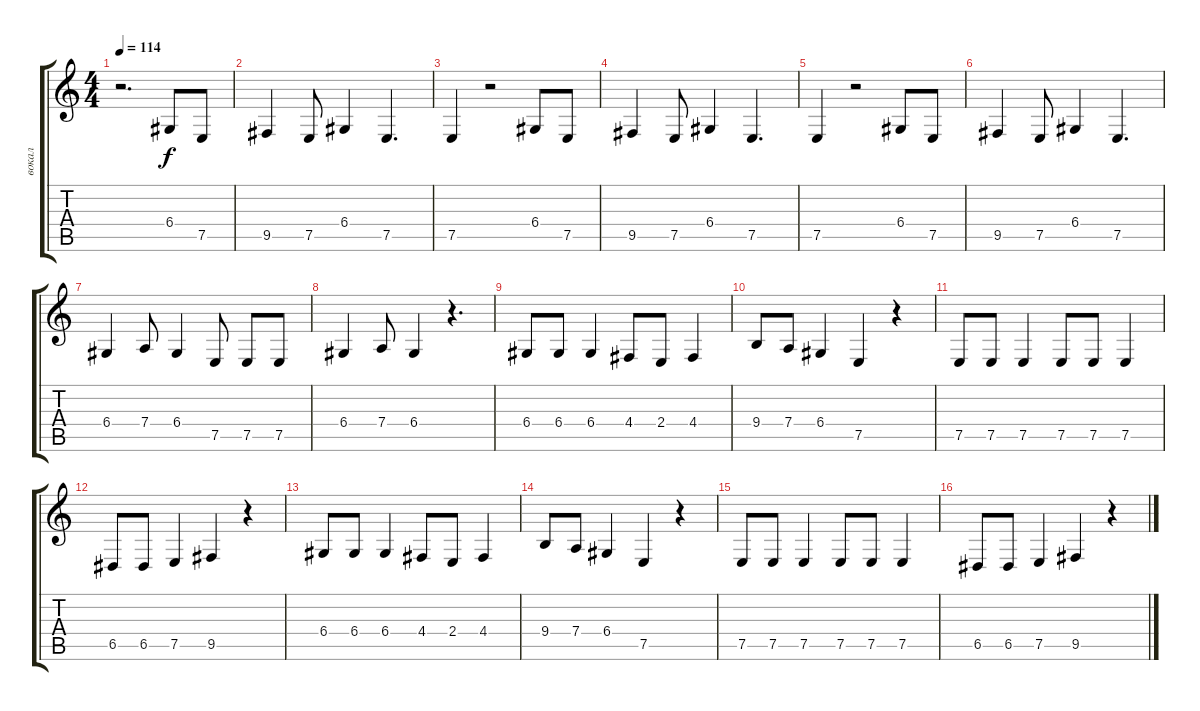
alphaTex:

\track ("вокал" "вокал") {instrument lead2sawtooth}
\staff {score tabs}
\tuning (E4 B3 G3 D3 A2 E2) {hide}
\ts (4 4)
\tempo 114
\clef g2
\ks c
r.2{d dy f} 6.4.8 7.5.8 |
9.5.4 7.5.8 6.4.4 7.5.4{d} |
7.5.4 r.2 6.4.8 7.5.8 |
9.5.4 7.5.8 6.4.4 7.5.4{d} |
7.5.4 r.2 6.4.8 7.5.8 |
9.5.4 7.5.8 6.4.4 7.5.4{d} |
6.4.4 7.4.8 6.4.4 7.5.8 7.5.8 7.5.8 |
6.4.4 7.4.8 6.4.4 r.4{d} |
6.4.8 6.4.8 6.4.4 4.4.8 2.4.8 4.4.4 |
9.4.8 7.4.8 6.4.4 7.5.4 r.4 |
7.5.8 7.5.8 7.5.4 7.5.8 7.5.8 7.5.4 |
6.5.8 6.5.8 7.5.4 9.5.4 r.4 |
6.4.8 6.4.8 6.4.4 4.4.8 2.4.8 4.4.4 |
9.4.8 7.4.8 6.4.4 7.5.4 r.4 |
7.5.8 7.5.8 7.5.4 7.5.8 7.5.8 7.5.4 |
6.5.8 6.5.8 7.5.4 9.5.4 r.4
